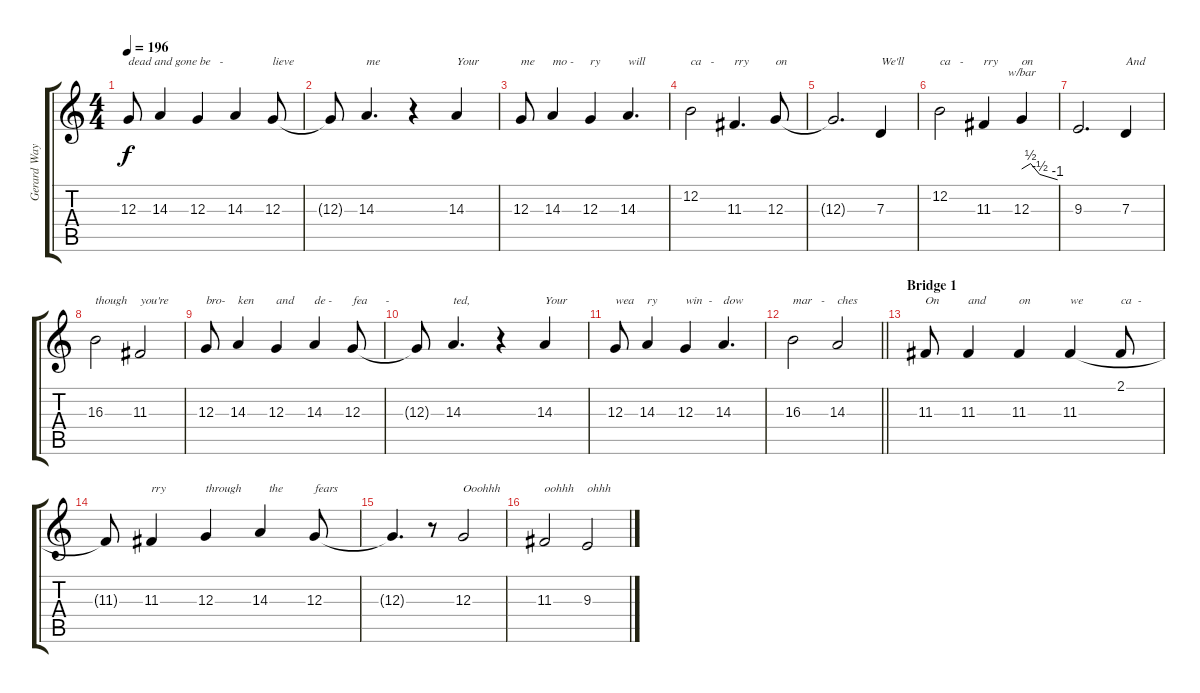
\track ("Gerard Way (vocals)" "Gerard Way") {instrument clarinet}
\staff {score tabs}
\tuning (E4 B3 G3 D3 A2 E2) {hide}
\ts (4 4)
\tempo 196
\clef g2
\ks c
12.3.8{txt "dead and gone be   -" dy f} 14.3.4 12.3.4 14.3.4 12.3.8{txt "lieve"} |
12.3{t}.8 14.3.4{d txt "me"} r.4 14.3.4{txt "Your"} |
12.3.8{txt "me"} 14.3.4{txt "mo -"} 12.3.4{txt "ry"} 14.3.4{d txt "will"} |
12.2.2{txt "ca   -"} 11.3.4{d txt "rry"} 12.3.8{txt "on"} |
12.3{t}.2{d} 7.3.4{txt "We'll"} |
12.2.2{txt "ca   -"} 11.3.4{txt "rry"} 12.3.4{tbe (custom default 0 0 15 2 30 -2 60 -4) txt "on"} |
9.3.2{d} 7.3.4{txt "And"} |
16.3.2{txt "though"} 11.3.2{txt "you're"} |
12.3.8{txt "bro-"} 14.3.4{txt "ken"} 12.3.4{txt "and"} 14.3.4{txt "de -"} 12.3.8{txt "fea      -"} |
12.3{t}.8 14.3.4{d txt "ted,"} r.4 14.3.4{txt "Your"} |
12.3.8{txt "wea"} 14.3.4{txt "ry"} 12.3.4{txt "win  -"} 14.3.4{d txt "dow"} |
\barLineRight lightlight
16.3.2{txt "mar   -"} 14.3.2{txt "ches"} |
\section ("" "Bridge 1")
11.3.8{txt "On"} 11.3.4{txt "and"} 11.3.4{txt "on"} 11.3.4{txt "we"} 2.1.8{txt "ca  -"} |
11.3{t}.8 11.3.4{txt "rry"} 12.3.4{txt "through"} 14.3.4{txt "   the"} 12.3.8{txt "fears"} |
12.3{t}.4{d} r.8 12.3.2{txt "Ooohhh"} |
11.3.2{txt "oohhh"} 9.3.2{txt "ohhh"}
